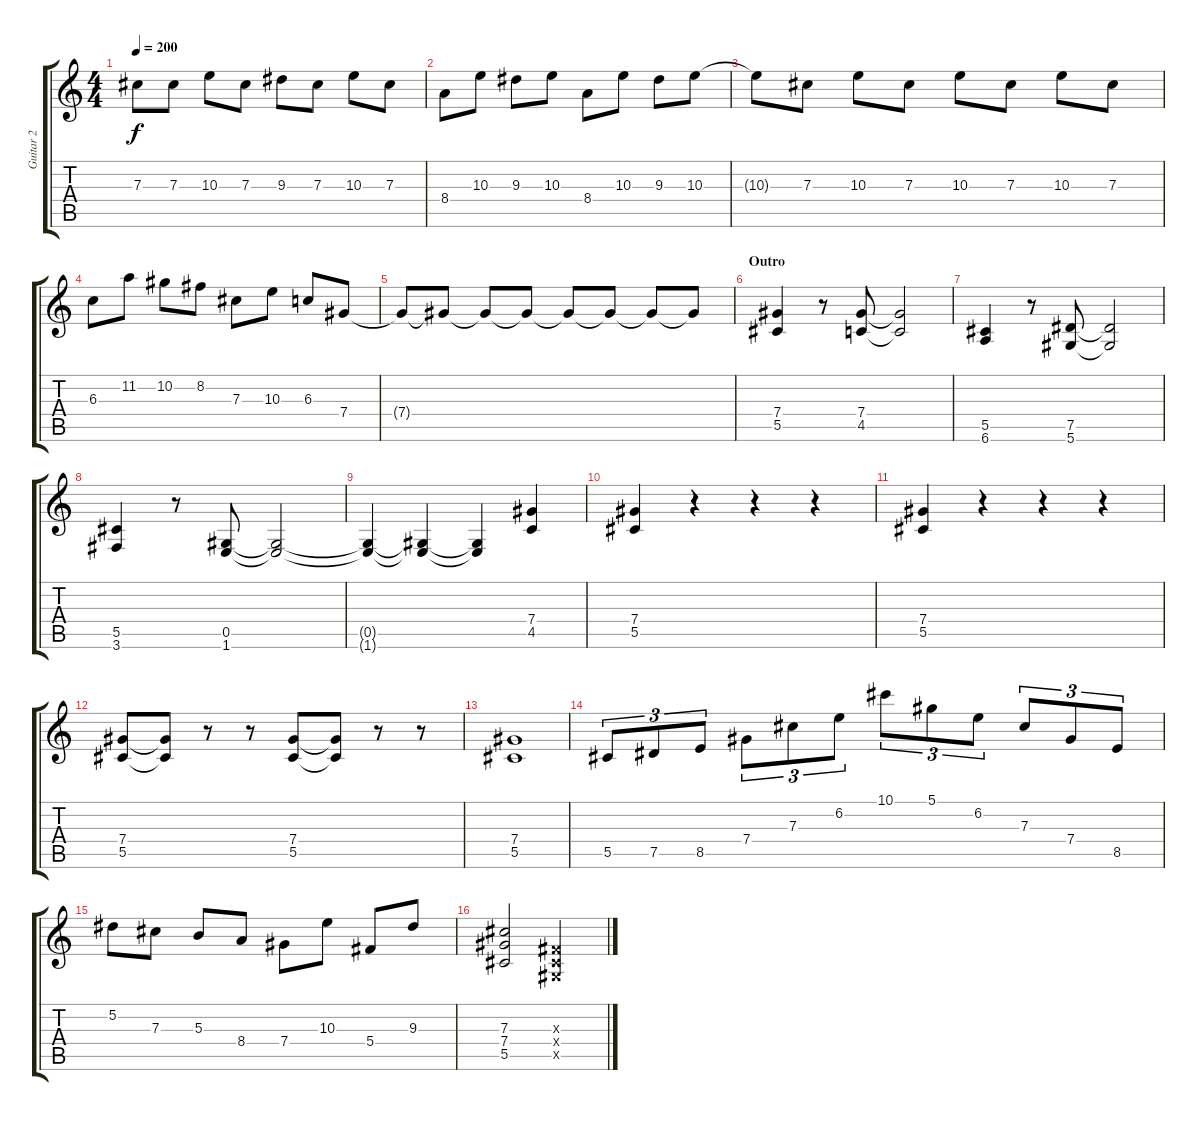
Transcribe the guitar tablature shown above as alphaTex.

\track ("Guitar 2" "Guitar 2") {instrument distortionguitar}
\staff {score tabs}
\tuning (Eb4 Bb3 Gb3 Db3 Ab2 Eb2) {hide}
\ts (4 4)
\tempo 200
\clef g2
\ks c
7.3{t}.8{dy f} 7.3.8 10.3.8 7.3.8 9.3.8 7.3.8 10.3.8 7.3.8 |
8.4.8 10.3.8 9.3.8 10.3.8 8.4.8 10.3.8 9.3.8 10.3.8 |
10.3{t}.8 7.3.8 10.3.8 7.3.8 10.3.8 7.3.8 10.3.8 7.3.8 |
6.3.8 11.2.8 10.2.8 8.2.8 7.3.8 10.3.8 6.3.8 7.4.8 |
7.4{t}.8 7.4{t}.8 7.4{t}.8 7.4{t}.8 7.4{t}.8 7.4{t}.8 7.4{t}.8 7.4{t}.8 |
\section ("" "Outro")
(7.4 5.5).4 r.8 (7.4 4.5).8 (7.4{t} 4.5{t}).2 |
(5.5 6.6).4 r.8 (7.5 5.6).8 (7.5{t} 5.6{t}).2 |
(5.5 3.6).4 r.8 (0.5 1.6).8 (0.5{t} 1.6{t}).2 |
(0.5{t} 1.6{t}).4 (0.5{t} 1.6{t}).4 (0.5{t} 1.6{t}).4 (7.4 4.5).4 |
(7.4 5.5).4 r.4 r.4 r.4 |
(7.4 5.5).4 r.4 r.4 r.4 |
(7.4 5.5).8 (7.4{t} 5.5{t}).8 r.8 r.8 (7.4 5.5).8 (7.4{t} 5.5{t}).8 r.8 r.8 |
(7.4 5.5).1 |
5.5.8{tu (3 2)} 7.5.8{tu (3 2)} 8.5.8{tu (3 2)} 7.4.8{tu (3 2)} 7.3.8{tu (3 2)} 6.2.8{tu (3 2)} 10.1.8{tu (3 2)} 5.1.8{tu (3 2)} 6.2.8{tu (3 2)} 7.3.8{tu (3 2)} 7.4.8{tu (3 2)} 8.5.8{tu (3 2)} |
5.2.8 7.3.8 5.3.8 8.4.8 7.4.8 10.3.8 5.4.8 9.3.8 |
(7.3 7.4 5.5).2 (0.3{x} 0.4{x} 0.5{x}).2
